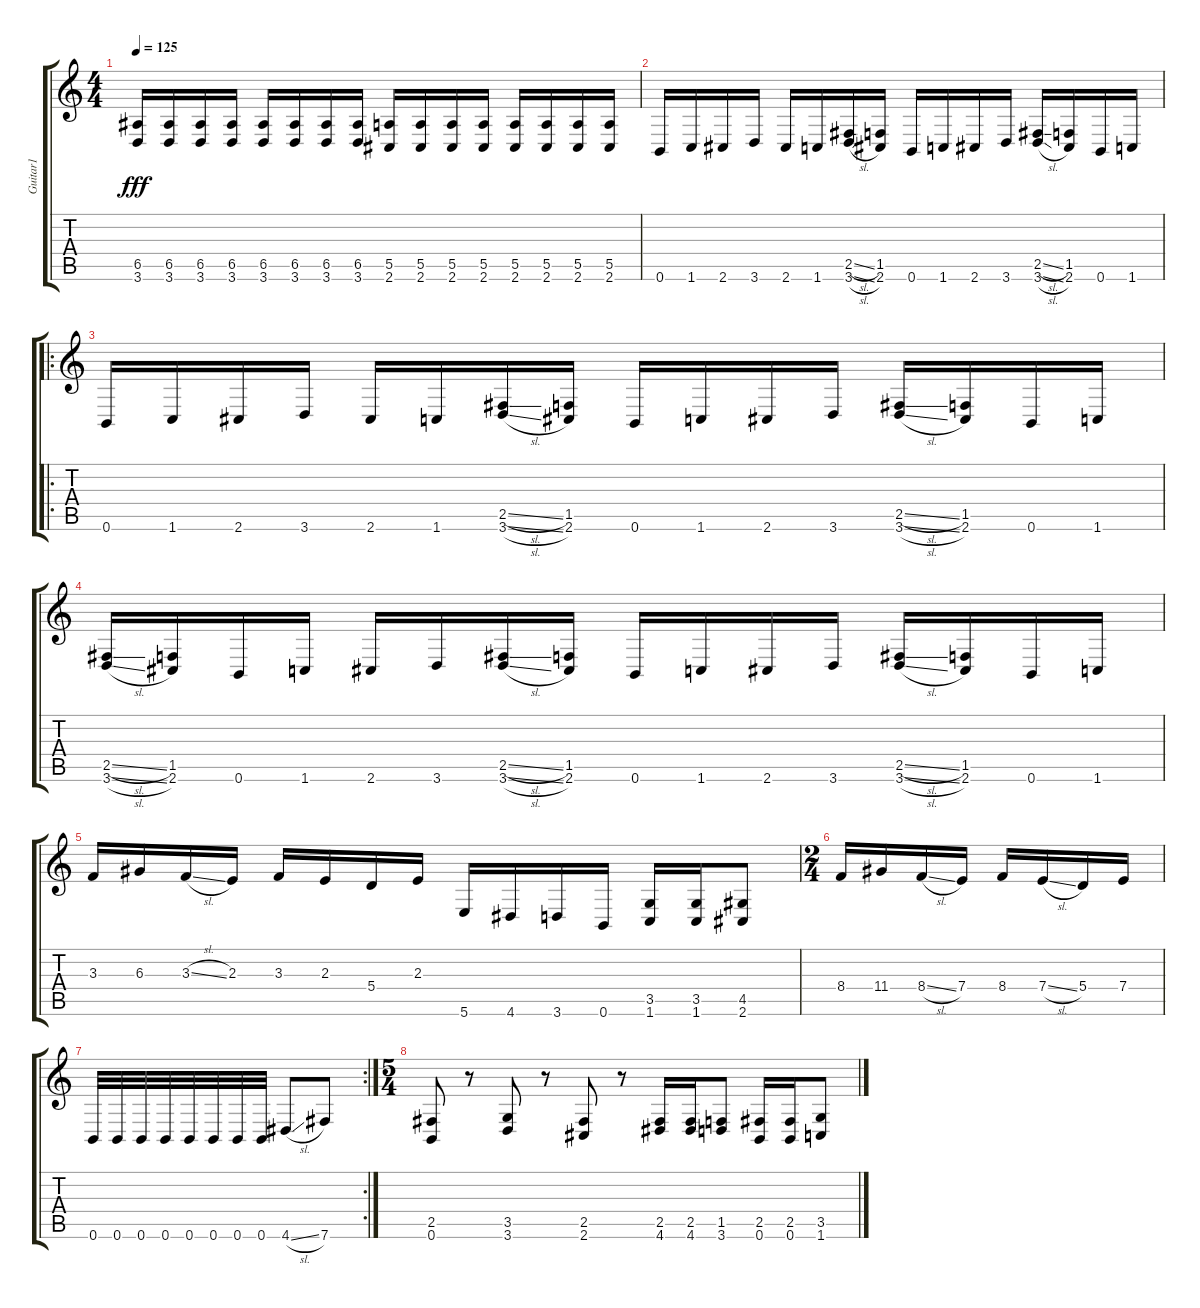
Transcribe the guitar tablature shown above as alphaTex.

\track ("Guitar1" "Guitar1") {instrument distortionguitar}
\staff {score tabs}
\tuning (B3 Gb3 D3 A2 E2 B1) {hide}
\ts (4 4)
\tempo 125
\clef g2
\ks c
(6.5 3.6).16{dy fff} (6.5 3.6).16 (6.5 3.6).16 (6.5 3.6).16 (6.5 3.6).16 (6.5 3.6).16 (6.5 3.6).16 (6.5 3.6).16 (5.5 2.6).16 (5.5 2.6).16 (5.5 2.6).16 (5.5 2.6).16 (5.5 2.6).16 (5.5 2.6).16 (5.5 2.6).16 (5.5 2.6).16 |
0.6.16 1.6.16 2.6.16 3.6.16 2.6.16 1.6.16 (2.5{sl} 3.6{sl}).16 (1.5 2.6).16 0.6.16 1.6.16 2.6.16 3.6.16 (2.5{sl} 3.6{sl}).16 (1.5 2.6).16 0.6.16 1.6.16 |
\ro
0.6.16 1.6.16 2.6.16 3.6.16 2.6.16 1.6.16 (2.5{sl} 3.6{sl}).16 (1.5 2.6).16 0.6.16 1.6.16 2.6.16 3.6.16 (2.5{sl} 3.6{sl}).16 (1.5 2.6).16 0.6.16 1.6.16 |
(2.5{sl} 3.6{sl}).16 (1.5 2.6).16 0.6.16 1.6.16 2.6.16 3.6.16 (2.5{sl} 3.6{sl}).16 (1.5 2.6).16 0.6.16 1.6.16 2.6.16 3.6.16 (2.5{sl} 3.6{sl}).16 (1.5 2.6).16 0.6.16 1.6.16 |
3.3.16 6.3.16 3.3{sl}.16 2.3.16 3.3.16 2.3.16 5.4.16 2.3.16 5.6.16 4.6.16 3.6.16 0.6.16 (3.5 1.6).16 (3.5 1.6).16 (4.5 2.6).8 |
\ts (2 4)
8.4.16 11.4.16 8.4{sl}.16 7.4.16 8.4.16 7.4{sl}.16 5.4.16 7.4.16 |
\rc 2
0.6.32 0.6.32 0.6.32 0.6.32 0.6.32 0.6.32 0.6.32 0.6.32 4.6{sl}.8 7.6.8 |
\ts (5 4)
(2.5 0.6).8 r.8 (3.5 3.6).8 r.8 (2.5 2.6).8 r.8 (2.5 4.6).16 (2.5 4.6).16 (1.5 3.6).8 (2.5 0.6).16 (2.5 0.6).16 (3.5 1.6).8
